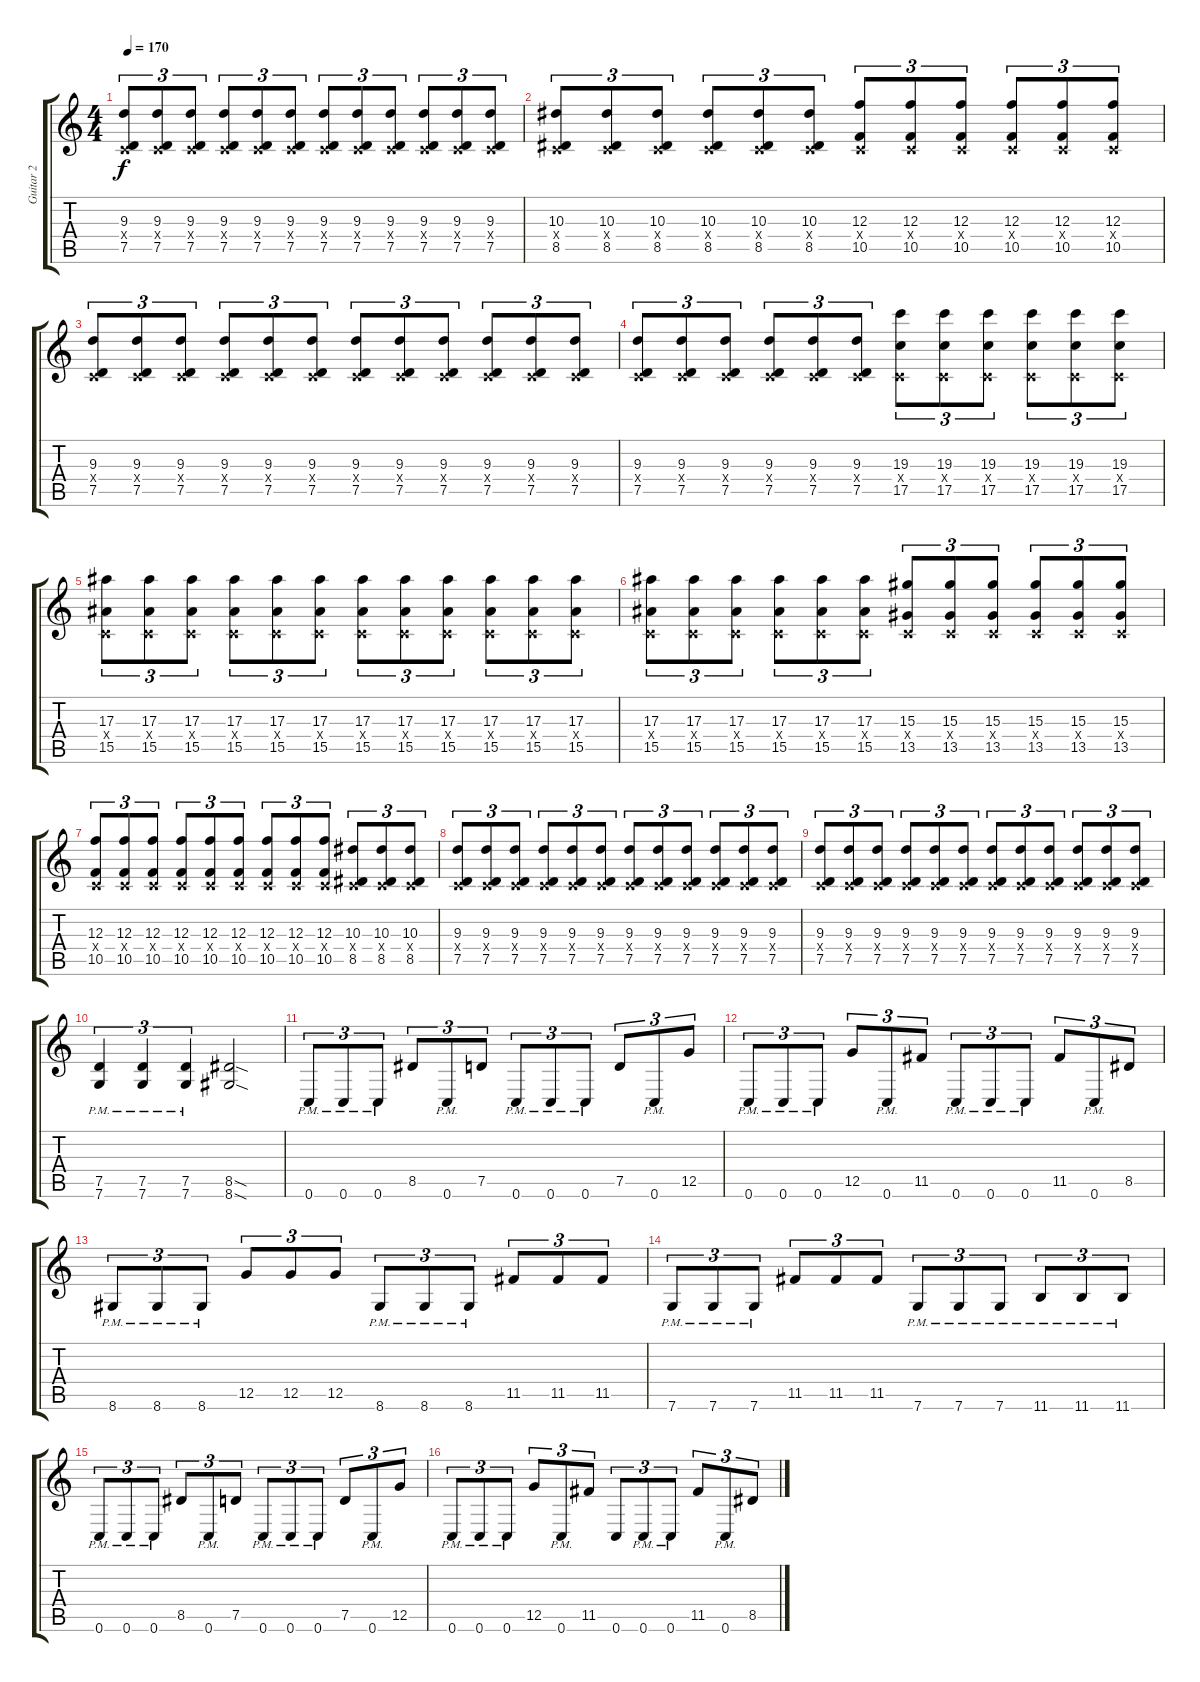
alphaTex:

\track ("Guitar 2" "Guitar 2") {instrument distortionguitar}
\staff {score tabs}
\tuning (D4 A3 F3 C3 G2 C2) {hide}
\ts (4 4)
\tempo 170
\clef g2
\ks c
(9.3 0.4{x} 7.5).8{tu (3 2) dy f} (9.3 0.4{x} 7.5).8{tu (3 2)} (9.3 0.4{x} 7.5).8{tu (3 2)} (9.3 0.4{x} 7.5).8{tu (3 2)} (9.3 0.4{x} 7.5).8{tu (3 2)} (9.3 0.4{x} 7.5).8{tu (3 2)} (9.3 0.4{x} 7.5).8{tu (3 2)} (9.3 0.4{x} 7.5).8{tu (3 2)} (9.3 0.4{x} 7.5).8{tu (3 2)} (9.3 0.4{x} 7.5).8{tu (3 2)} (9.3 0.4{x} 7.5).8{tu (3 2)} (9.3 0.4{x} 7.5).8{tu (3 2)} |
(10.3 0.4{x} 8.5).8{tu (3 2)} (10.3 0.4{x} 8.5).8{tu (3 2)} (10.3 0.4{x} 8.5).8{tu (3 2)} (10.3 0.4{x} 8.5).8{tu (3 2)} (10.3 0.4{x} 8.5).8{tu (3 2)} (10.3 0.4{x} 8.5).8{tu (3 2)} (12.3 0.4{x} 10.5).8{tu (3 2)} (12.3 0.4{x} 10.5).8{tu (3 2)} (12.3 0.4{x} 10.5).8{tu (3 2)} (12.3 0.4{x} 10.5).8{tu (3 2)} (12.3 0.4{x} 10.5).8{tu (3 2)} (12.3 0.4{x} 10.5).8{tu (3 2)} |
(9.3 0.4{x} 7.5).8{tu (3 2)} (9.3 0.4{x} 7.5).8{tu (3 2)} (9.3 0.4{x} 7.5).8{tu (3 2)} (9.3 0.4{x} 7.5).8{tu (3 2)} (9.3 0.4{x} 7.5).8{tu (3 2)} (9.3 0.4{x} 7.5).8{tu (3 2)} (9.3 0.4{x} 7.5).8{tu (3 2)} (9.3 0.4{x} 7.5).8{tu (3 2)} (9.3 0.4{x} 7.5).8{tu (3 2)} (9.3 0.4{x} 7.5).8{tu (3 2)} (9.3 0.4{x} 7.5).8{tu (3 2)} (9.3 0.4{x} 7.5).8{tu (3 2)} |
(9.3 0.4{x} 7.5).8{tu (3 2)} (9.3 0.4{x} 7.5).8{tu (3 2)} (9.3 0.4{x} 7.5).8{tu (3 2)} (9.3 0.4{x} 7.5).8{tu (3 2)} (9.3 0.4{x} 7.5).8{tu (3 2)} (9.3 0.4{x} 7.5).8{tu (3 2)} (19.3 0.4{x} 17.5).8{tu (3 2)} (19.3 0.4{x} 17.5).8{tu (3 2)} (19.3 0.4{x} 17.5).8{tu (3 2)} (19.3 0.4{x} 17.5).8{tu (3 2)} (19.3 0.4{x} 17.5).8{tu (3 2)} (19.3 0.4{x} 17.5).8{tu (3 2)} |
(17.3 0.4{x} 15.5).8{tu (3 2)} (17.3 0.4{x} 15.5).8{tu (3 2)} (17.3 0.4{x} 15.5).8{tu (3 2)} (17.3 0.4{x} 15.5).8{tu (3 2)} (17.3 0.4{x} 15.5).8{tu (3 2)} (17.3 0.4{x} 15.5).8{tu (3 2)} (17.3 0.4{x} 15.5).8{tu (3 2)} (17.3 0.4{x} 15.5).8{tu (3 2)} (17.3 0.4{x} 15.5).8{tu (3 2)} (17.3 0.4{x} 15.5).8{tu (3 2)} (17.3 0.4{x} 15.5).8{tu (3 2)} (17.3 0.4{x} 15.5).8{tu (3 2)} |
(17.3 0.4{x} 15.5).8{tu (3 2)} (17.3 0.4{x} 15.5).8{tu (3 2)} (17.3 0.4{x} 15.5).8{tu (3 2)} (17.3 0.4{x} 15.5).8{tu (3 2)} (17.3 0.4{x} 15.5).8{tu (3 2)} (17.3 0.4{x} 15.5).8{tu (3 2)} (15.3 0.4{x} 13.5).8{tu (3 2)} (15.3 0.4{x} 13.5).8{tu (3 2)} (15.3 0.4{x} 13.5).8{tu (3 2)} (15.3 0.4{x} 13.5).8{tu (3 2)} (15.3 0.4{x} 13.5).8{tu (3 2)} (15.3 0.4{x} 13.5).8{tu (3 2)} |
(12.3 0.4{x} 10.5).8{tu (3 2)} (12.3 0.4{x} 10.5).8{tu (3 2)} (12.3 0.4{x} 10.5).8{tu (3 2)} (12.3 0.4{x} 10.5).8{tu (3 2)} (12.3 0.4{x} 10.5).8{tu (3 2)} (12.3 0.4{x} 10.5).8{tu (3 2)} (12.3 0.4{x} 10.5).8{tu (3 2)} (12.3 0.4{x} 10.5).8{tu (3 2)} (12.3 0.4{x} 10.5).8{tu (3 2)} (10.3 0.4{x} 8.5).8{tu (3 2)} (10.3 0.4{x} 8.5).8{tu (3 2)} (10.3 0.4{x} 8.5).8{tu (3 2)} |
(9.3 0.4{x} 7.5).8{tu (3 2)} (9.3 0.4{x} 7.5).8{tu (3 2)} (9.3 0.4{x} 7.5).8{tu (3 2)} (9.3 0.4{x} 7.5).8{tu (3 2)} (9.3 0.4{x} 7.5).8{tu (3 2)} (9.3 0.4{x} 7.5).8{tu (3 2)} (9.3 0.4{x} 7.5).8{tu (3 2)} (9.3 0.4{x} 7.5).8{tu (3 2)} (9.3 0.4{x} 7.5).8{tu (3 2)} (9.3 0.4{x} 7.5).8{tu (3 2)} (9.3 0.4{x} 7.5).8{tu (3 2)} (9.3 0.4{x} 7.5).8{tu (3 2)} |
(9.3 0.4{x} 7.5).8{tu (3 2)} (9.3 0.4{x} 7.5).8{tu (3 2)} (9.3 0.4{x} 7.5).8{tu (3 2)} (9.3 0.4{x} 7.5).8{tu (3 2)} (9.3 0.4{x} 7.5).8{tu (3 2)} (9.3 0.4{x} 7.5).8{tu (3 2)} (9.3 0.4{x} 7.5).8{tu (3 2)} (9.3 0.4{x} 7.5).8{tu (3 2)} (9.3 0.4{x} 7.5).8{tu (3 2)} (9.3 0.4{x} 7.5).8{tu (3 2)} (9.3 0.4{x} 7.5).8{tu (3 2)} (9.3 0.4{x} 7.5).8{tu (3 2)} |
(7.5 7.6{pm}).4{tu (3 2)} (7.5 7.6{pm}).4{tu (3 2)} (7.5 7.6{pm}).4{tu (3 2)} (8.5{sod} 8.6{sod}).2 |
0.6{pm}.8{tu (3 2)} 0.6{pm}.8{tu (3 2)} 0.6{pm}.8{tu (3 2)} 8.5.8{tu (3 2)} 0.6{pm}.8{tu (3 2)} 7.5.8{tu (3 2)} 0.6{pm}.8{tu (3 2)} 0.6{pm}.8{tu (3 2)} 0.6{pm}.8{tu (3 2)} 7.5.8{tu (3 2)} 0.6{pm}.8{tu (3 2)} 12.5.8{tu (3 2)} |
0.6{pm}.8{tu (3 2)} 0.6{pm}.8{tu (3 2)} 0.6{pm}.8{tu (3 2)} 12.5.8{tu (3 2)} 0.6{pm}.8{tu (3 2)} 11.5.8{tu (3 2)} 0.6{pm}.8{tu (3 2)} 0.6{pm}.8{tu (3 2)} 0.6{pm}.8{tu (3 2)} 11.5.8{tu (3 2)} 0.6{pm}.8{tu (3 2)} 8.5.8{tu (3 2)} |
8.6{pm}.8{tu (3 2)} 8.6{pm}.8{tu (3 2)} 8.6{pm}.8{tu (3 2)} 12.5.8{tu (3 2)} 12.5.8{tu (3 2)} 12.5.8{tu (3 2)} 8.6{pm}.8{tu (3 2)} 8.6{pm}.8{tu (3 2)} 8.6{pm}.8{tu (3 2)} 11.5.8{tu (3 2)} 11.5.8{tu (3 2)} 11.5.8{tu (3 2)} |
7.6{pm}.8{tu (3 2)} 7.6{pm}.8{tu (3 2)} 7.6{pm}.8{tu (3 2)} 11.5.8{tu (3 2)} 11.5.8{tu (3 2)} 11.5.8{tu (3 2)} 7.6{pm}.8{tu (3 2)} 7.6{pm}.8{tu (3 2)} 7.6{pm}.8{tu (3 2)} 11.6{pm}.8{tu (3 2)} 11.6{pm}.8{tu (3 2)} 11.6{pm}.8{tu (3 2)} |
0.6{pm}.8{tu (3 2)} 0.6{pm}.8{tu (3 2)} 0.6{pm}.8{tu (3 2)} 8.5.8{tu (3 2)} 0.6{pm}.8{tu (3 2)} 7.5.8{tu (3 2)} 0.6{pm}.8{tu (3 2)} 0.6{pm}.8{tu (3 2)} 0.6{pm}.8{tu (3 2)} 7.5.8{tu (3 2)} 0.6{pm}.8{tu (3 2)} 12.5.8{tu (3 2)} |
0.6{pm}.8{tu (3 2)} 0.6{pm}.8{tu (3 2)} 0.6{pm}.8{tu (3 2)} 12.5.8{tu (3 2)} 0.6{pm}.8{tu (3 2)} 11.5.8{tu (3 2)} 0.6.8{tu (3 2)} 0.6{pm}.8{tu (3 2)} 0.6{pm}.8{tu (3 2)} 11.5.8{tu (3 2)} 0.6{pm}.8{tu (3 2)} 8.5.8{tu (3 2)}
